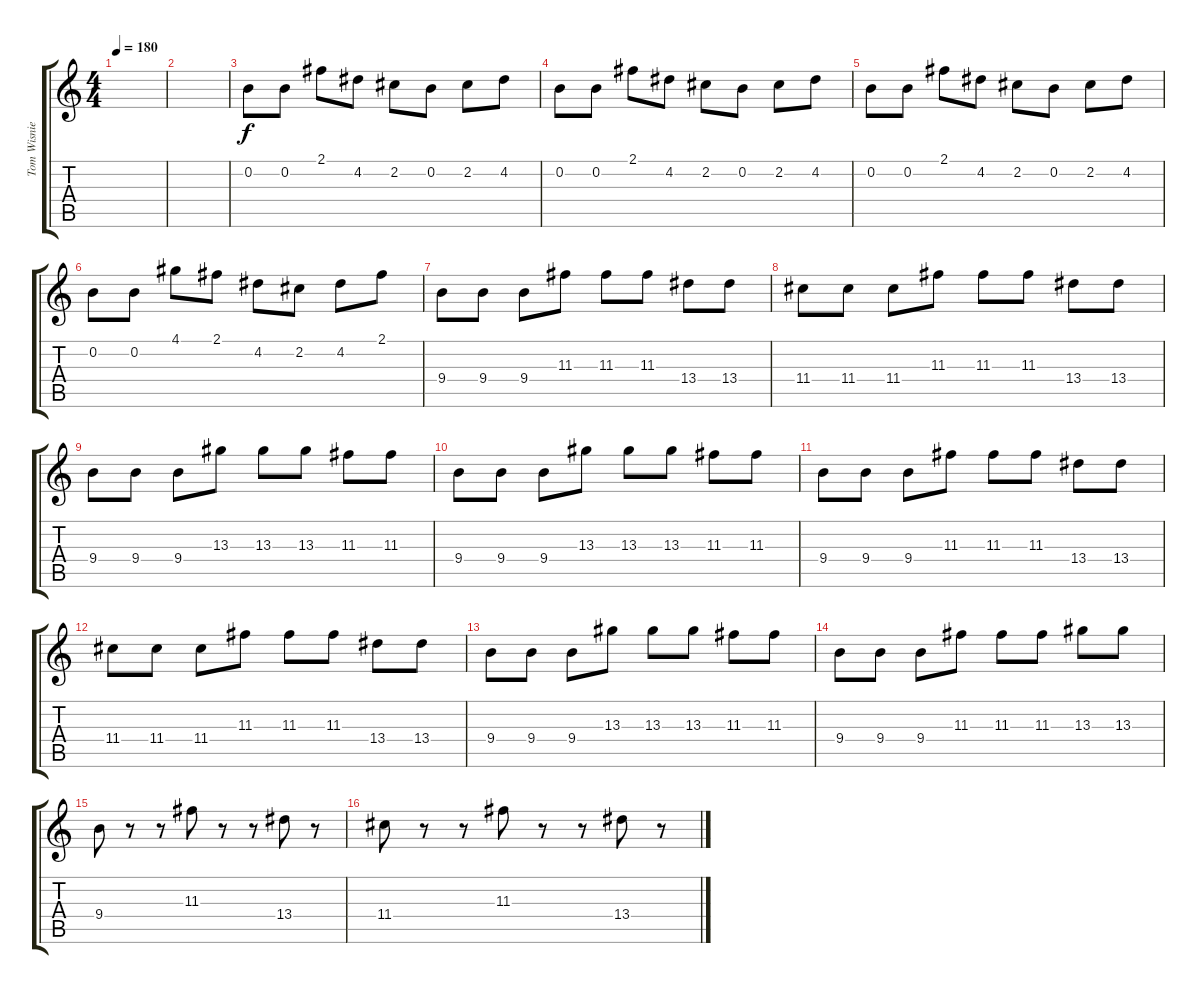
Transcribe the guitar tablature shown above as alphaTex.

\track ("Tom Wisniewski [Guitar 1]" "Tom Wisnie") {instrument overdrivenguitar}
\staff {score tabs}
\tuning (E4 B3 G3 D3 A2 E2) {hide}
\ts (4 4)
\tempo 180
\clef g2
\ks c
|
|
0.2.8 0.2.8 2.1.8 4.2.8 2.2.8 0.2.8 2.2.8 4.2.8 |
0.2.8 0.2.8 2.1.8 4.2.8 2.2.8 0.2.8 2.2.8 4.2.8 |
0.2.8 0.2.8 2.1.8 4.2.8 2.2.8 0.2.8 2.2.8 4.2.8 |
0.2.8 0.2.8 4.1.8 2.1.8 4.2.8 2.2.8 4.2.8 2.1.8 |
9.4.8 9.4.8 9.4.8 11.3.8 11.3.8 11.3.8 13.4.8 13.4.8 |
11.4.8 11.4.8 11.4.8 11.3.8 11.3.8 11.3.8 13.4.8 13.4.8 |
9.4.8 9.4.8 9.4.8 13.3.8 13.3.8 13.3.8 11.3.8 11.3.8 |
9.4.8 9.4.8 9.4.8 13.3.8 13.3.8 13.3.8 11.3.8 11.3.8 |
9.4.8 9.4.8 9.4.8 11.3.8 11.3.8 11.3.8 13.4.8 13.4.8 |
11.4.8 11.4.8 11.4.8 11.3.8 11.3.8 11.3.8 13.4.8 13.4.8 |
9.4.8 9.4.8 9.4.8 13.3.8 13.3.8 13.3.8 11.3.8 11.3.8 |
9.4.8 9.4.8 9.4.8 11.3.8 11.3.8 11.3.8 13.3.8 13.3.8 |
9.4.8{volume 12} r.8 r.8 11.3.8 r.8 r.8 13.4.8 r.8 |
11.4.8 r.8 r.8 11.3.8 r.8 r.8 13.4.8 r.8
